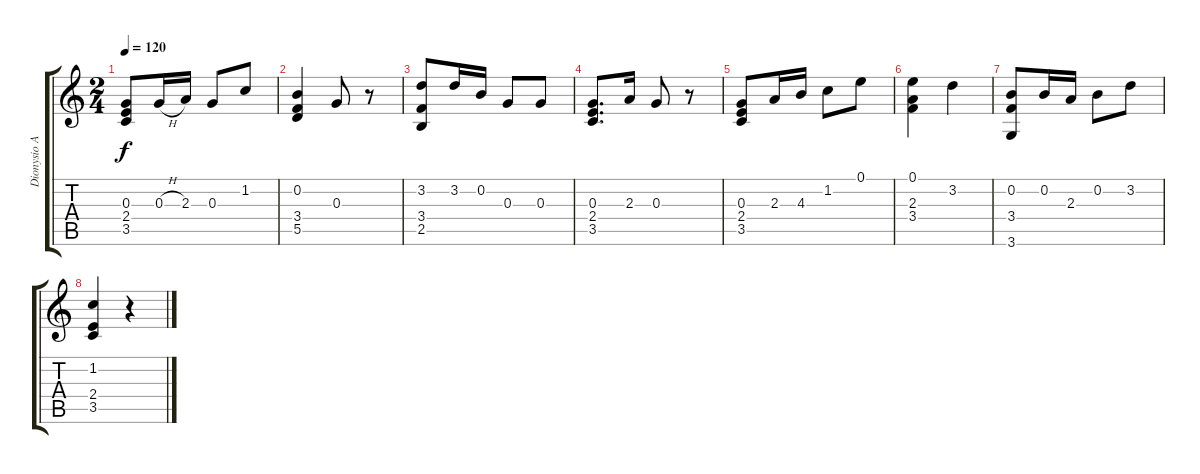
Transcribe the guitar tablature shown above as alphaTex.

\track ("Dionysio Aguado" "Dionysio A") {instrument acousticguitarnylon}
\staff {score tabs}
\tuning (E4 B3 G3 D3 A2 E2) {hide}
\ts (2 4)
\tempo 120
\clef g2
\ks c
(0.3 2.4 3.5).8{dy f} 0.3{h}.16 2.3.16 0.3.8 1.2.8 |
(0.2 3.4 5.5).4 0.3.8 r.8 |
(3.2 3.4 2.5).8 3.2.16 0.2.16 0.3.8 0.3.8 |
(0.3 2.4 3.5).8{d} 2.3.16 0.3.8 r.8 |
(0.3 2.4 3.5).8 2.3.16 4.3.16 1.2.8 0.1.8 |
(0.1 2.3 3.4).4 3.2.4 |
(0.2 3.4 3.6).8 0.2.16 2.3.16 0.2.8 3.2.8 |
(1.2 2.4 3.5).4 r.4
